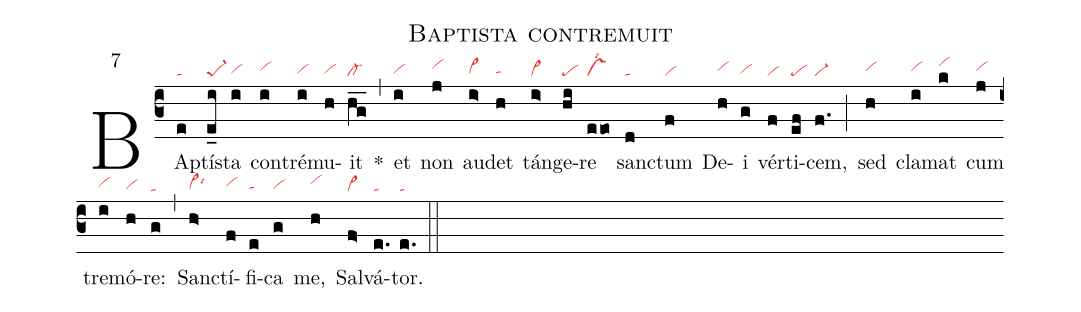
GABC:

name: Baptista contremuit;
mode: 7;
nabc-lines: 1;
%%
(c3)
BA(e|ta)ptí(e_i|pe-1)sta(i|vihg) con(i|vihh)tré(i|vihg)mu(h|vihg)it(hg__|cl-) *(,)
et(i|vihg) non(j|vihi) au(i>|vi>hg)det(h|tahg) tán(i>|vi>)ge(hi|pe)re(eeo|vslsi2) san(d|ta)ctum(f|vi) De(h|vihh)i(g|vihg) vér(f|vi)ti(ef|pe)cem,(f.|vi-) (;)
sed(h|vihh) cla(i|vihh)mat(k|vihj) cum(j|vihh) tre(i|vihh)mó(h|vihg)re:(g|ta) (,)
San(h>|vi>hglsi6)ctí(f|vihh)fi(e|tahg)ca(g|vihg) me,(h|vihi) Sal(f>|vi>)vá(e.|ta)tor.(e.|ta) (::)
